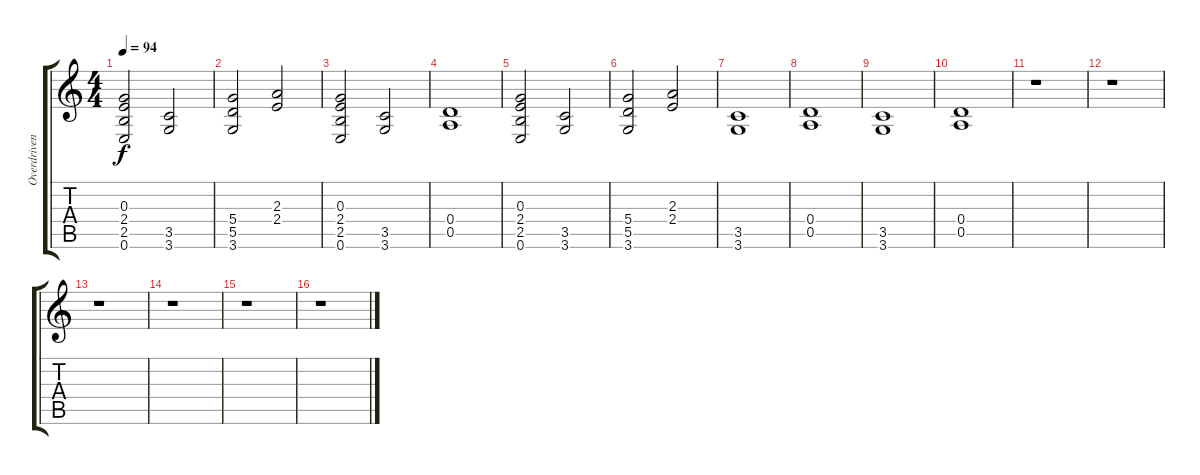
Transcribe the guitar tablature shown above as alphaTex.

\track ("Overdriven" "Overdriven") {instrument overdrivenguitar}
\staff {score tabs}
\tuning (E4 B3 G3 D3 A2 E2) {hide}
\ts (4 4)
\tempo 94
\clef g2
\ks c
(0.3 2.4 2.5 0.6).2{dy f} (3.5 3.6).2 |
(5.4 5.5 3.6).2 (2.3 2.4).2 |
(0.3 2.4 2.5 0.6).2 (3.5 3.6).2 |
(0.4 0.5).1 |
(0.3 2.4 2.5 0.6).2 (3.5 3.6).2 |
(5.4 5.5 3.6).2 (2.3 2.4).2 |
(3.5 3.6).1 |
(0.4 0.5).1 |
(3.5 3.6).1 |
(0.4 0.5).1 |
r.1 |
r.1 |
r.1 |
r.1 |
r.1 |
r.1
